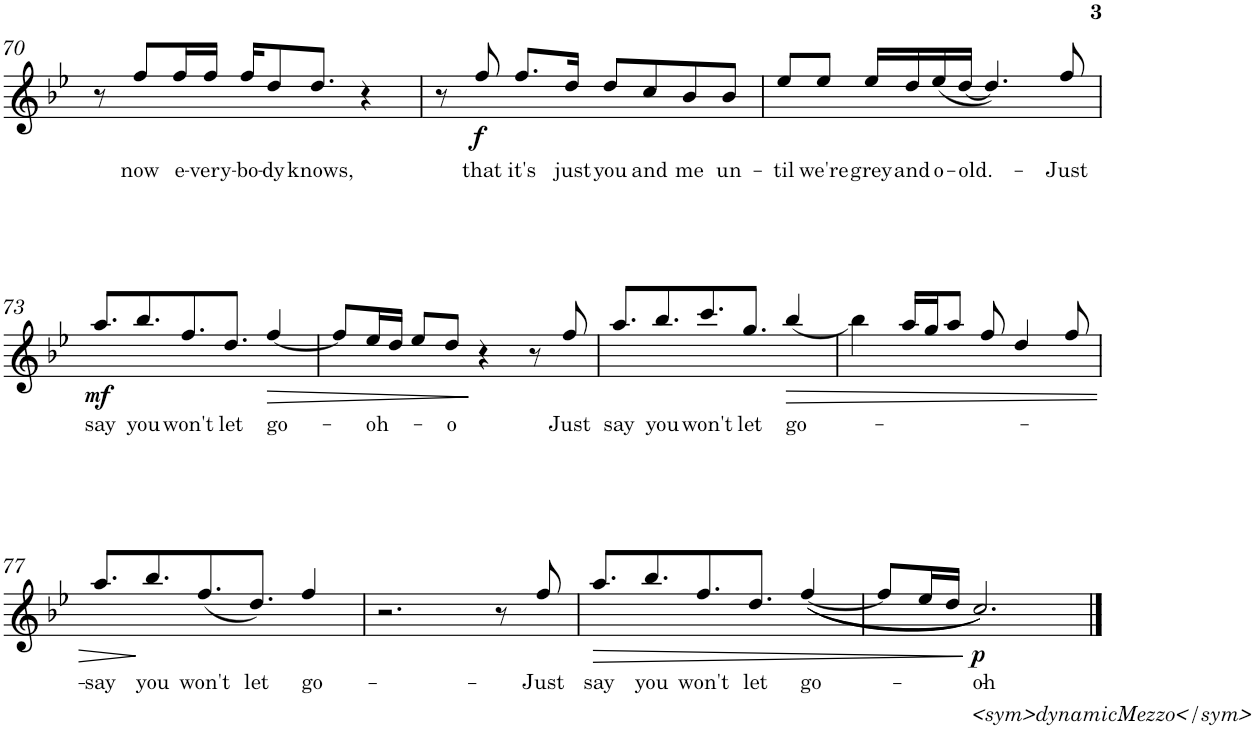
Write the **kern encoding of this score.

**kern	**text	**dynam
*part1	*part1	*part1
*staff1	*staff1	*staff1
*I"Piano	*	*
*I'Pno.	*	*
!!LO:PB:g=z
*clefG2	*	*
*k[b-e-]	*	*
*M4/4	*	*
=70	=70	=70
8r	.	.
!	!LO:LY:b	!
8ff/L	now	.
!	!LO:LY:b	!
16ff/L	e-	.
!	!LO:LY:b	!
16ff/JJ	-very-	.
!	!LO:LY:b	!
16ff/KL	-bo-	.
!	!LO:LY:b	!
8dd/	-dy	.
!	!LO:LY:b	!
8.dd/J	knows,	.
4r	.	.
=71	=71	=71
8r	.	.
!	!LO:LY:b	!LO:DY:b
8ff/	that	f
!	!LO:LY:b	!
8.ff/L	it's	.
!	!LO:LY:b	!
16dd/Jk	just	.
!	!LO:LY:b	!
8dd/L	you	.
!	!LO:LY:b	!
8cc/	and	.
!	!LO:LY:b	!
8b-/	me	.
!	!LO:LY:b	!
8b-/J	un-	.
=72	=72	=72
!	!LO:LY:b	!
8ee-/L	-til	.
!	!LO:LY:b	!
8ee-/J	we're	.
!	!LO:LY:b	!
16ee-/LL	grey	.
!	!LO:LY:b	!
16dd/	and	.
!	!LO:LY:b	!
(<16ee-/	o-	.
!	!LO:LY:b	!
[16dd/JJ	-old.-	.
4.dd/])	.	.
!	!LO:LY:b	!
8ff/	-Just	.
!!LO:LB:g=z
=73	=73	=73
!	!LO:LY:b	!LO:DY:b
8.aa/L	say	mf
!	!LO:LY:b	!
8.bb-/	you	.
!	!LO:LY:b	!
8.ff/	won't	.
!	!LO:LY:b	!
8.dd/J	let	.
!	!LO:LY:b	!LO:HP:b
[4ff/	go-	>
=74	=74	=74
8ff/L]	.	.
!	!LO:LY:b	!
16ee-/L	-oh-	.
16dd/JJ	.	.
8ee-/L	.	.
!	!LO:LY:b	!
8dd/J	o	.
4r	.	]
8r	.	.
!	!LO:LY:b	!
8ff/	-Just	.
=75	=75	=75
!	!LO:LY:b	!
8.aa/L	say	.
!	!LO:LY:b	!
8.bb-/	you	.
!	!LO:LY:b	!
8.ccc/	won't	.
!	!LO:LY:b	!
8.gg/J	let	.
!	!LO:LY:b	!LO:HP:b
(<4bb-/	go-	>
=76	=76	=76
4bb-\)	.	.
16aa/LL	.	.
16gg/J	.	.
8aa/J	.	.
8ff/	.	.
4dd/	.	.
8ff/	.	.
!!LO:LB:g=z
=77	=77	=77
!	!LO:LY:b	!
8.aa/L	say	.
!	!LO:LY:b	!
8.bb-/	you	]
!	!LO:LY:b	!
(<8.ff/	won't	.
!	!LO:LY:b	!
8.dd/J)	let	.
!	!LO:LY:b	!
4ff/	go-	.
=78	=78	=78
2.r	.	.
8r	.	.
!	!LO:LY:b	!
8ff/	Just	.
=79	=79	=79
!	!LO:LY:b	!LO:HP:b
8.aa/L	say	>
!	!LO:LY:b	!
8.bb-/	you	.
!	!LO:LY:b	!
8.ff/	won't	.
!	!LO:LY:b	!
8.dd/J	let	.
!	!LO:LY:b	!
(<(<(<[4ff/	go-	.
=80	=80	=80
8ff/L]	.	.
16ee-/L	.	.
16dd/JJ	.	.
!LO:TX:b:i:t=<sym>dynamicMezzo</sym>	!	!
!	!LO:LY:b	!LO:DY:n=1:b
2.cc/)))	-oh-	] p
==	==	==
*-	*-	*-
